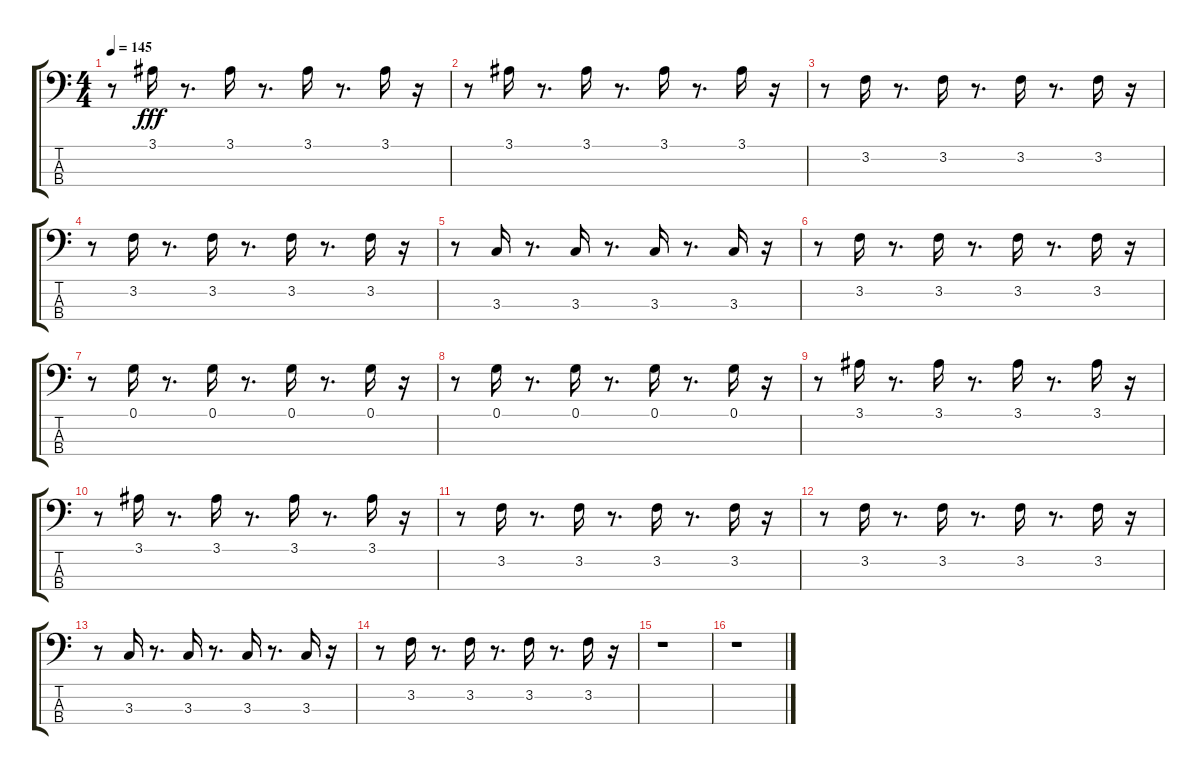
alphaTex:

\track "" {instrument synthbass1}
\staff {score tabs}
\tuning (G2 D2 A1 E1) {hide}
\ts (4 4)
\tempo 145
\clef f4
\ks c
r.8{dy fff} 3.1.16 r.8{d} 3.1.16 r.8{d} 3.1.16 r.8{d} 3.1.16 r.16 |
r.8 3.1.16 r.8{d} 3.1.16 r.8{d} 3.1.16 r.8{d} 3.1.16 r.16 |
r.8 3.2.16 r.8{d} 3.2.16 r.8{d} 3.2.16 r.8{d} 3.2.16 r.16 |
r.8 3.2.16 r.8{d} 3.2.16 r.8{d} 3.2.16 r.8{d} 3.2.16 r.16 |
r.8 3.3.16 r.8{d} 3.3.16 r.8{d} 3.3.16 r.8{d} 3.3.16 r.16 |
r.8 3.2.16 r.8{d} 3.2.16 r.8{d} 3.2.16 r.8{d} 3.2.16 r.16 |
r.8 0.1.16 r.8{d} 0.1.16 r.8{d} 0.1.16 r.8{d} 0.1.16 r.16 |
r.8 0.1.16 r.8{d} 0.1.16 r.8{d} 0.1.16 r.8{d} 0.1.16 r.16 |
r.8 3.1.16 r.8{d} 3.1.16 r.8{d} 3.1.16 r.8{d} 3.1.16 r.16 |
r.8 3.1.16 r.8{d} 3.1.16 r.8{d} 3.1.16 r.8{d} 3.1.16 r.16 |
r.8 3.2.16 r.8{d} 3.2.16 r.8{d} 3.2.16 r.8{d} 3.2.16 r.16 |
r.8 3.2.16 r.8{d} 3.2.16 r.8{d} 3.2.16 r.8{d} 3.2.16 r.16 |
r.8 3.3.16 r.8{d} 3.3.16 r.8{d} 3.3.16 r.8{d} 3.3.16 r.16 |
r.8 3.2.16 r.8{d} 3.2.16 r.8{d} 3.2.16 r.8{d} 3.2.16 r.16 |
r.1 |
r.1
